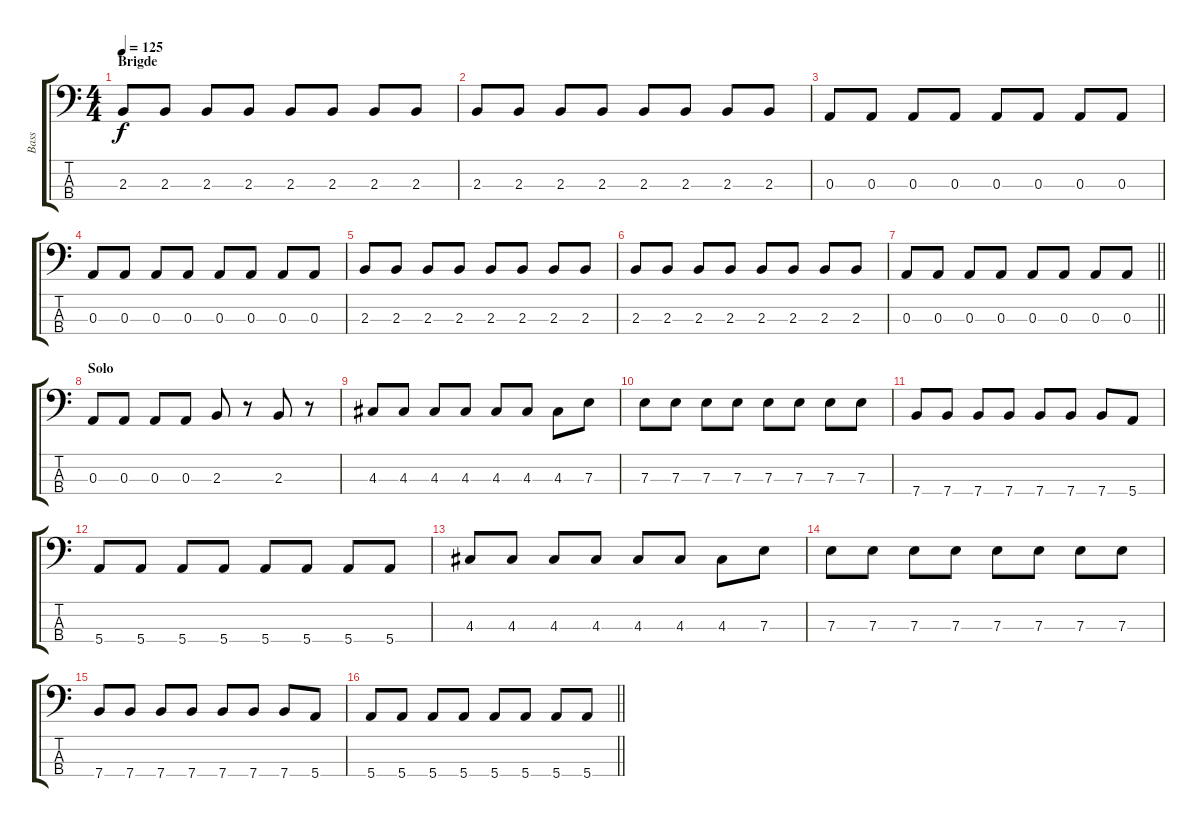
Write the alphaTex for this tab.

\track ("Bass" "Bass") {instrument electricbassfinger}
\staff {score tabs}
\tuning (G2 D2 A1 E1) {hide}
\ts (4 4)
\section ("" "Brigde")
\tempo 125
\clef f4
\ks c
2.3.8{dy f} 2.3.8 2.3.8 2.3.8 2.3.8 2.3.8 2.3.8 2.3.8 |
2.3.8 2.3.8 2.3.8 2.3.8 2.3.8 2.3.8 2.3.8 2.3.8 |
0.3.8 0.3.8 0.3.8 0.3.8 0.3.8 0.3.8 0.3.8 0.3.8 |
0.3.8 0.3.8 0.3.8 0.3.8 0.3.8 0.3.8 0.3.8 0.3.8 |
2.3.8 2.3.8 2.3.8 2.3.8 2.3.8 2.3.8 2.3.8 2.3.8 |
2.3.8 2.3.8 2.3.8 2.3.8 2.3.8 2.3.8 2.3.8 2.3.8 |
\barLineRight lightlight
0.3.8 0.3.8 0.3.8 0.3.8 0.3.8 0.3.8 0.3.8 0.3.8 |
\section ("" "Solo")
0.3.8 0.3.8 0.3.8 0.3.8 2.3.8 r.8 2.3.8 r.8 |
4.3.8 4.3.8 4.3.8 4.3.8 4.3.8 4.3.8 4.3.8 7.3.8 |
7.3.8 7.3.8 7.3.8 7.3.8 7.3.8 7.3.8 7.3.8 7.3.8 |
7.4.8 7.4.8 7.4.8 7.4.8 7.4.8 7.4.8 7.4.8 5.4.8 |
5.4.8 5.4.8 5.4.8 5.4.8 5.4.8 5.4.8 5.4.8 5.4.8 |
4.3.8 4.3.8 4.3.8 4.3.8 4.3.8 4.3.8 4.3.8 7.3.8 |
7.3.8 7.3.8 7.3.8 7.3.8 7.3.8 7.3.8 7.3.8 7.3.8 |
7.4.8 7.4.8 7.4.8 7.4.8 7.4.8 7.4.8 7.4.8 5.4.8 |
\barLineRight lightlight
5.4.8 5.4.8 5.4.8 5.4.8 5.4.8 5.4.8 5.4.8 5.4.8
